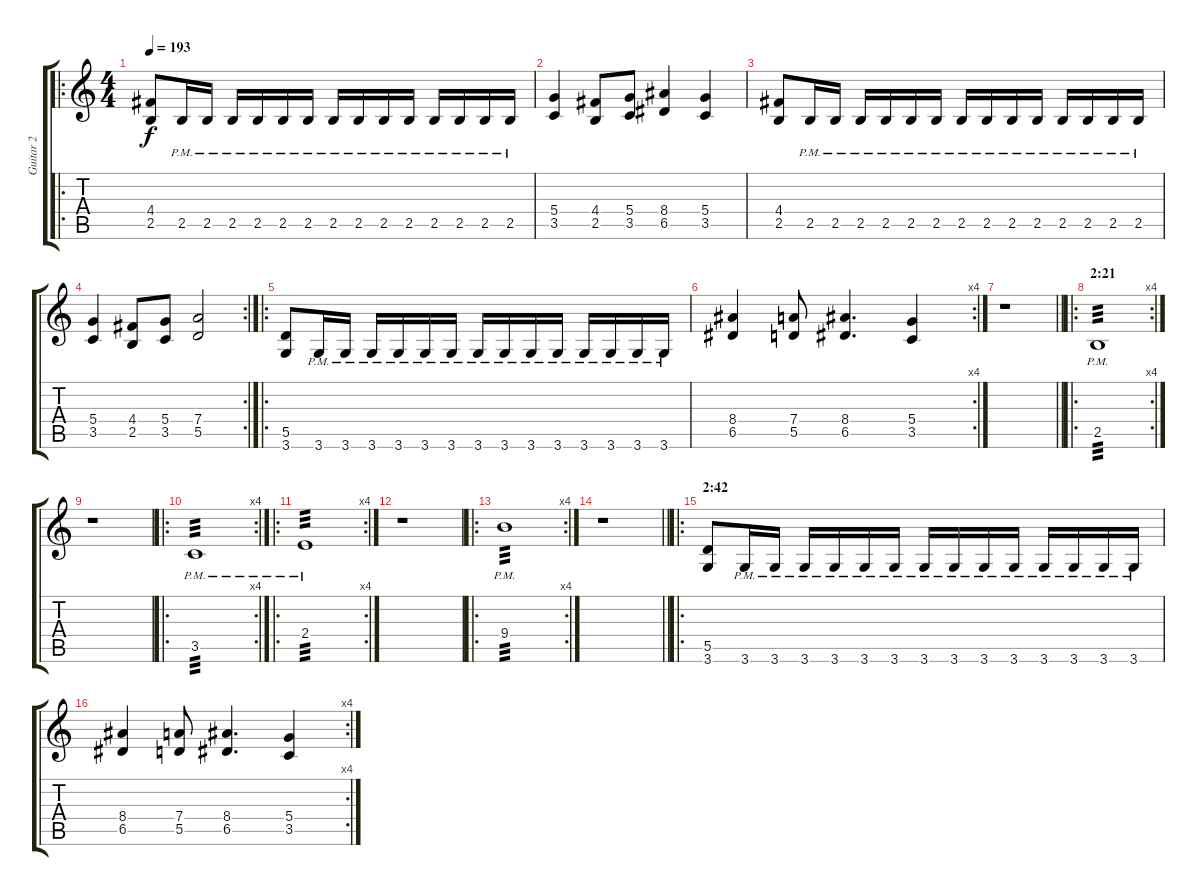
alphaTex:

\track ("Guitar 2" "Guitar 2") {instrument overdrivenguitar}
\staff {score tabs}
\tuning (E4 B3 G3 D3 A2 E2) {hide}
\ro
\ts (4 4)
\tempo 193
\clef g2
\ks c
(4.4 2.5).8{dy f} 2.5{pm}.16 2.5{pm}.16 2.5{pm}.16 2.5{pm}.16 2.5{pm}.16 2.5{pm}.16 2.5{pm}.16 2.5{pm}.16 2.5{pm}.16 2.5{pm}.16 2.5{pm}.16 2.5{pm}.16 2.5{pm}.16 2.5{pm}.16 |
(5.4 3.5).4 (4.4 2.5).8 (5.4 3.5).8 (8.4 6.5).4 (5.4 3.5).4 |
(4.4 2.5).8 2.5{pm}.16 2.5{pm}.16 2.5{pm}.16 2.5{pm}.16 2.5{pm}.16 2.5{pm}.16 2.5{pm}.16 2.5{pm}.16 2.5{pm}.16 2.5{pm}.16 2.5{pm}.16 2.5{pm}.16 2.5{pm}.16 2.5{pm}.16 |
\rc 2
(5.4 3.5).4 (4.4 2.5).8 (5.4 3.5).8 (7.4 5.5).2 |
\ro
(5.5 3.6).8 3.6{pm}.16 3.6{pm}.16 3.6{pm}.16 3.6{pm}.16 3.6{pm}.16 3.6{pm}.16 3.6{pm}.16 3.6{pm}.16 3.6{pm}.16 3.6{pm}.16 3.6{pm}.16 3.6{pm}.16 3.6{pm}.16 3.6{pm}.16 |
\rc 4
(8.4 6.5).4 (7.4 5.5).8 (8.4 6.5).4{d} (5.4 3.5).4 |
\barLineRight lightlight
r.1 |
\ro
\rc 4
\section ("" "2:21")
2.5{pm}.1{tp 3} |
r.1 |
\ro
\rc 4
3.5{pm}.1{tp 3} |
\ro
\rc 4
2.4{pm}.1{tp 3} |
r.1 |
\ro
\rc 4
9.4{pm}.1{tp 3} |
\barLineRight lightlight
r.1 |
\ro
\section ("" "2:42")
(5.5 3.6).8 3.6{pm}.16 3.6{pm}.16 3.6{pm}.16 3.6{pm}.16 3.6{pm}.16 3.6{pm}.16 3.6{pm}.16 3.6{pm}.16 3.6{pm}.16 3.6{pm}.16 3.6{pm}.16 3.6{pm}.16 3.6{pm}.16 3.6{pm}.16 |
\rc 4
(8.4 6.5).4 (7.4 5.5).8 (8.4 6.5).4{d} (5.4 3.5).4
